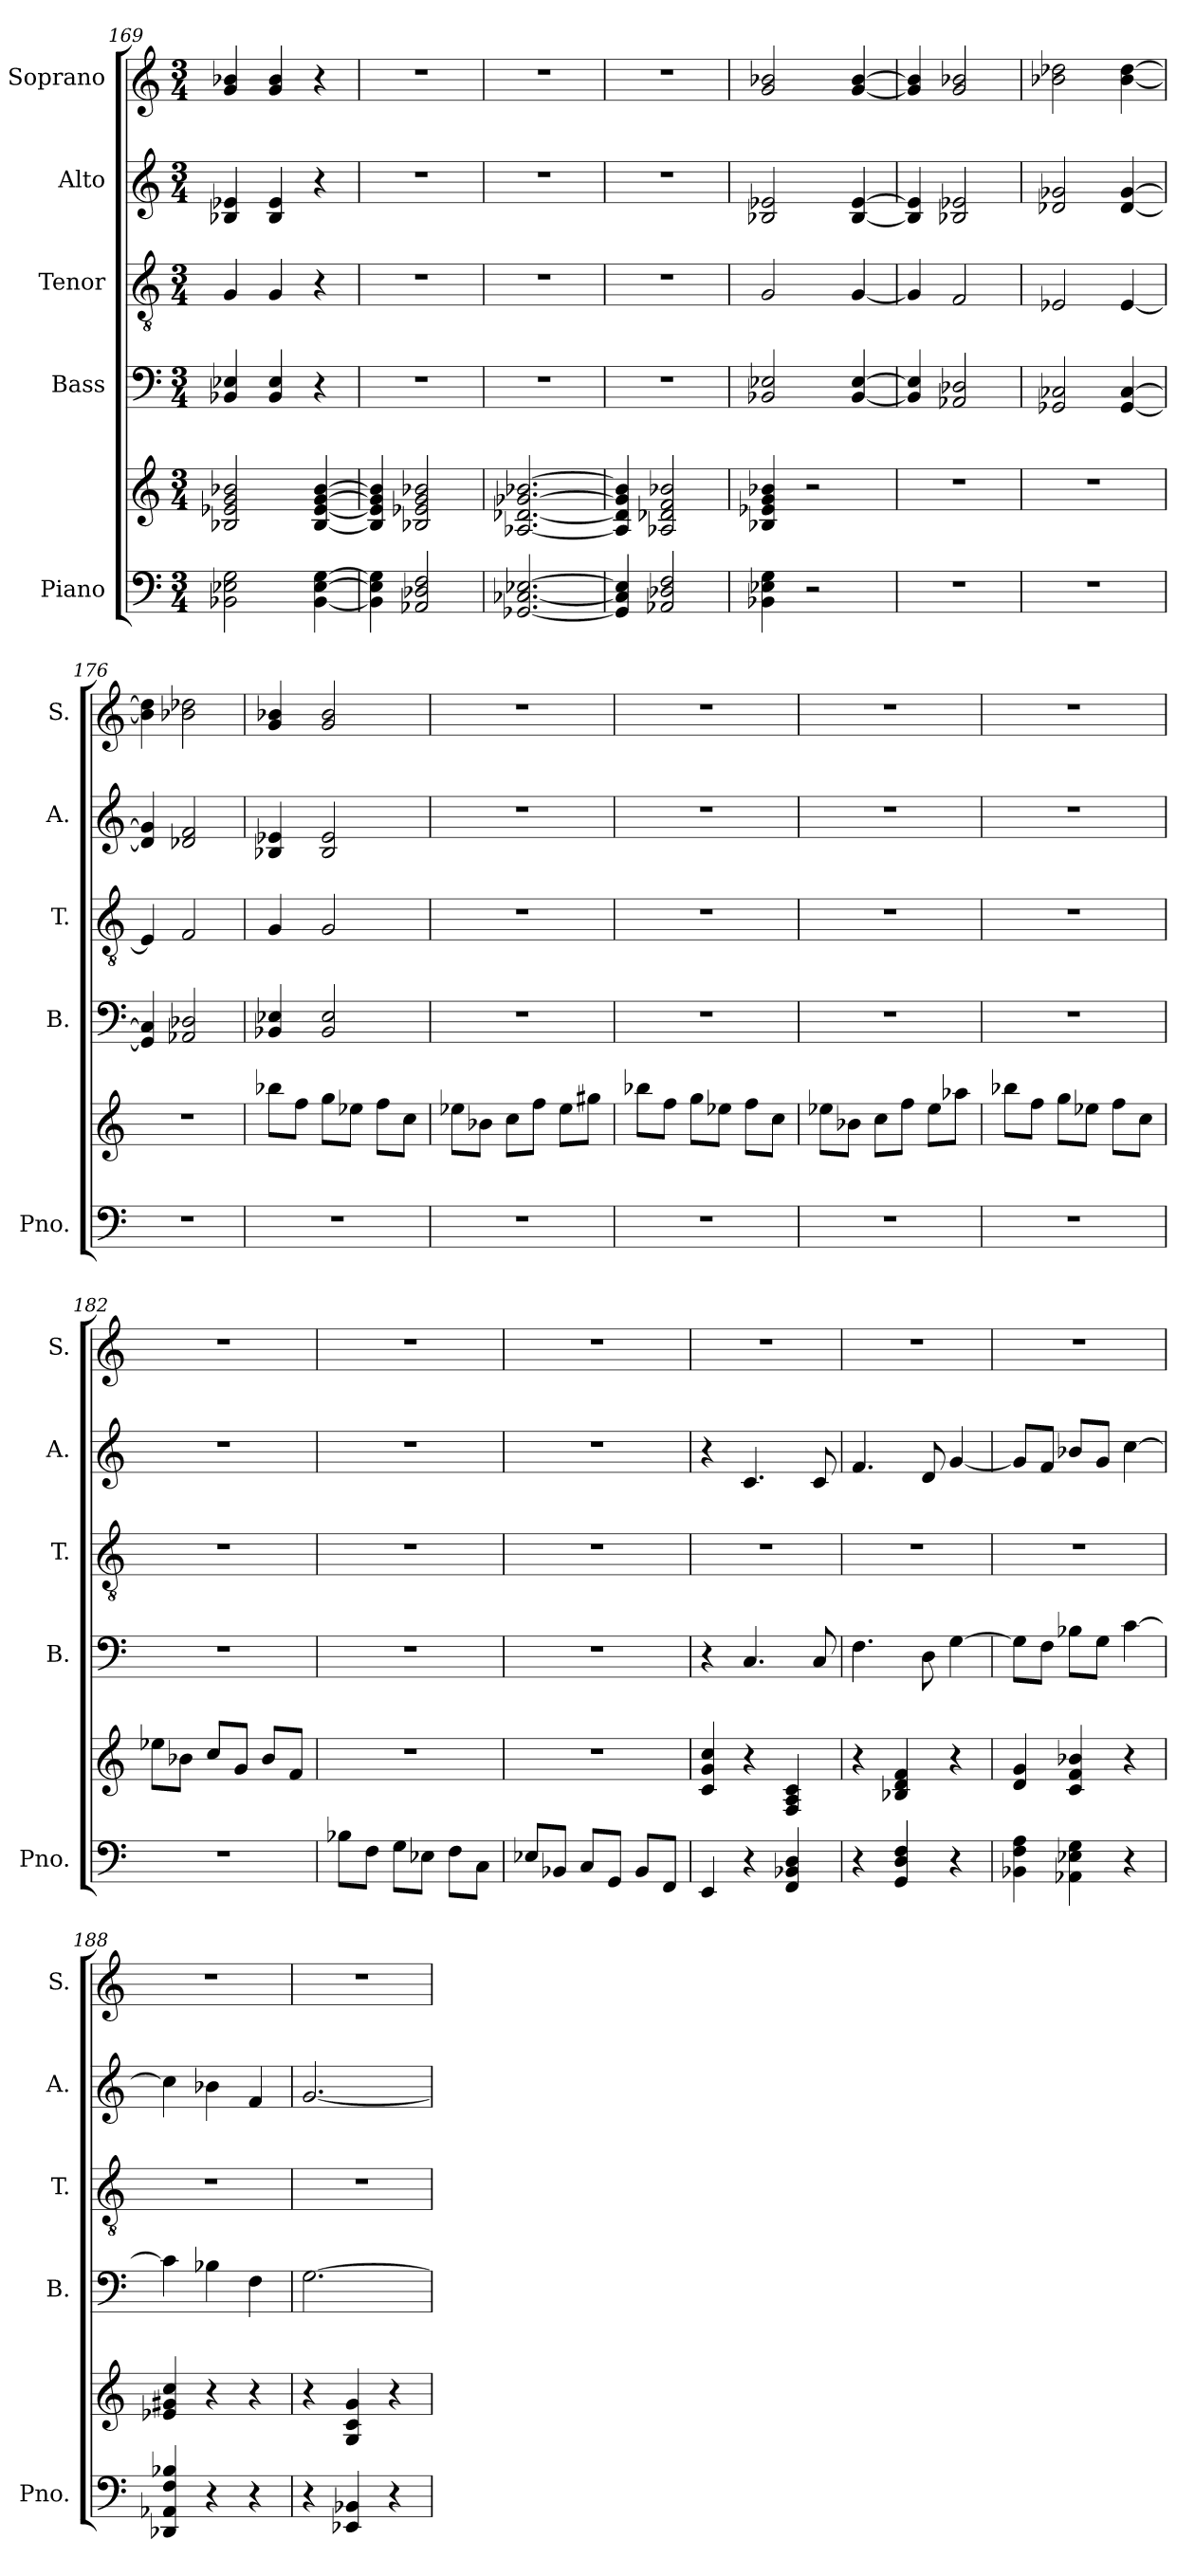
**kern	**kern	**kern	**kern	**kern	**kern
*part5	*part5	*part4	*part3	*part2	*part1
*staff6	*staff5	*staff4	*staff3	*staff2	*staff1
*I"Piano	*	*I"Bass	*I"Tenor	*I"Alto	*I"Soprano
*I'Pno.	*	*I'B.	*I'T.	*I'A.	*I'S.
*clefF4	*clefG2	*clefF4	*clefGv2	*clefG2	*clefG2
*k[]	*k[]	*k[]	*k[]	*k[]	*k[]
*M3/4	*M3/4	*M3/4	*M3/4	*M3/4	*M3/4
=169	=169	=169	=169	=169	=169
2BB-X\ 2E-X\ 2G\	2B-X/ 2e-X/ 2g/ 2b-X/	4BB-X/ 4E-X/	4G/	4B-X/ 4e-X/	4g/ 4b-X/
.	.	4BB-/ 4E-/	4G/	4B-/ 4e-/	4g/ 4b-/
[4BB-\ [4E-\ [4G\	[4B-/ [4e-/ [4g/ [4b-/	4r	4r	4r	4r
=170	=170	=170	=170	=170	=170
4BB-\] 4E-\] 4G\]	4B-/] 4e-/] 4g/] 4b-/]	2.r	2.r	2.r	2.r
2AA-X/ 2D-X/ 2F/	2B-X/ 2e-X/ 2g/ 2b-X/	.	.	.	.
=171	=171	=171	=171	=171	=171
[2.GG-X/ [2.C-X/ [2.E-X/	[2.A-X/ [2.d-X/ [2.g-X/ [2.b-X/	2.r	2.r	2.r	2.r
=172	=172	=172	=172	=172	=172
4GG-/] 4C-/] 4E-/]	4A-/] 4d-/] 4g-/] 4b-/]	2.r	2.r	2.r	2.r
2AA-X/ 2D-X/ 2F/	2A-X/ 2d-X/ 2f/ 2b-X/	.	.	.	.
!!LO:PB:g=z
=173	=173	=173	=173	=173	=173
4BB-X\ 4E-X\ 4G\	4B-X/ 4e-X/ 4g/ 4b-X/	2BB-X/ 2E-X/	2G/	2B-X/ 2e-X/	2g/ 2b-X/
2r	2r	.	.	.	.
.	.	[4BB-/ [4E-/	[4G/	[4B-/ [4e-/	[4g/ [4b-/
=174	=174	=174	=174	=174	=174
2.r	2.r	4BB-/] 4E-/]	4G/]	4B-/] 4e-/]	4g/] 4b-/]
.	.	2AA-X/ 2D-X/	2F/	2B-X/ 2e-X/	2g/ 2b-X/
=175	=175	=175	=175	=175	=175
2.r	2.r	2GG-X/ 2C-X/	2E-X/	2d-X/ 2g-X/	2b-X\ 2dd-X\
.	.	[4GG-/ [4C-/	[4E-/	[4d-/ [4g-/	[4b-\ [4dd-\
=176	=176	=176	=176	=176	=176
2.r	2.r	4GG-/] 4C-/]	4E-/]	4d-/] 4g-/]	4b-\] 4dd-\]
.	.	2AA-X/ 2D-X/	2F/	2d-X/ 2f/	2b-X\ 2dd-X\
=177	=177	=177	=177	=177	=177
2.r	8bb-X\L	4BB-X/ 4E-X/	4G/	4B-X/ 4e-X/	4g/ 4b-X/
.	8ff\J	.	.	.	.
.	8gg\L	2BB-/ 2E-/	2G/	2B-/ 2e-/	2g/ 2b-/
.	8ee-X\J	.	.	.	.
.	8ff\L	.	.	.	.
.	8cc\J	.	.	.	.
=178	=178	=178	=178	=178	=178
2.r	8ee-X\L	2.r	2.r	2.r	2.r
.	8b-X\J	.	.	.	.
.	8cc\L	.	.	.	.
.	8ff\J	.	.	.	.
.	8ee-\L	.	.	.	.
.	8gg#X\J	.	.	.	.
=179	=179	=179	=179	=179	=179
2.r	8bb-X\L	2.r	2.r	2.r	2.r
.	8ff\J	.	.	.	.
.	8gg\L	.	.	.	.
.	8ee-X\J	.	.	.	.
.	8ff\L	.	.	.	.
.	8cc\J	.	.	.	.
!!LO:LB:g=z
=180	=180	=180	=180	=180	=180
2.r	8ee-X\L	2.r	2.r	2.r	2.r
.	8b-X\J	.	.	.	.
.	8cc\L	.	.	.	.
.	8ff\J	.	.	.	.
.	8ee-\L	.	.	.	.
.	8aa-X\J	.	.	.	.
=181	=181	=181	=181	=181	=181
2.r	8bb-X\L	2.r	2.r	2.r	2.r
.	8ff\J	.	.	.	.
.	8gg\L	.	.	.	.
.	8ee-X\J	.	.	.	.
.	8ff\L	.	.	.	.
.	8cc\J	.	.	.	.
=182	=182	=182	=182	=182	=182
2.r	8ee-X\L	2.r	2.r	2.r	2.r
.	8b-X\J	.	.	.	.
.	8cc/L	.	.	.	.
.	8g/J	.	.	.	.
.	8b-/L	.	.	.	.
.	8f/J	.	.	.	.
=183	=183	=183	=183	=183	=183
8B-X\L	2.r	2.r	2.r	2.r	2.r
8F\J	.	.	.	.	.
8G\L	.	.	.	.	.
8E-X\J	.	.	.	.	.
8F\L	.	.	.	.	.
8C\J	.	.	.	.	.
=184	=184	=184	=184	=184	=184
8E-X/L	2.r	2.r	2.r	2.r	2.r
8BB-X/J	.	.	.	.	.
8C/L	.	.	.	.	.
8GG/J	.	.	.	.	.
8BB-/L	.	.	.	.	.
8FF/J	.	.	.	.	.
=185	=185	=185	=185	=185	=185
4EE/	4c/ 4g/ 4cc/	4r	2.r	4r	2.r
4r	4r	4.C/	.	4.c/	.
4FF/ 4BB-X/ 4D/	4F/ 4A/ 4c/	.	.	.	.
.	.	8C/	.	8c/	.
!!LO:PB:g=z
=186	=186	=186	=186	=186	=186
4r	4r	4.F\	2.r	4.f/	2.r
4GG/ 4D/ 4F/	4B-X/ 4d/ 4f/	.	.	.	.
.	.	8D\	.	8d/	.
4r	4r	[4G\	.	[4g/	.
=187	=187	=187	=187	=187	=187
4BB-X\ 4F\ 4A\	4d/ 4g/	8G\L]	2.r	8g/L]	2.r
.	.	8F\J	.	8f/J	.
4AA-X\ 4E-X\ 4G\	4c/ 4f/ 4b-X/	8B-X\L	.	8b-X/L	.
.	.	8G\J	.	8g/J	.
4r	4r	[4c\	.	[4cc\	.
=188	=188	=188	=188	=188	=188
4DD-X/ 4AA-X/ 4F/ 4B-X/	4e-X/ 4g#X/ 4cc/	4c\]	2.r	4cc\]	2.r
4r	4r	4B-X\	.	4b-X\	.
4r	4r	4F\	.	4f/	.
=189	=189	=189	=189	=189	=189
4r	4r	[2.G\	2.r	[2.g/	2.r
4EE-X/ 4BB-X/	4G/ 4c/ 4g/	.	.	.	.
4r	4r	.	.	.	.
=	=	=	=	=	=
*-	*-	*-	*-	*-	*-
